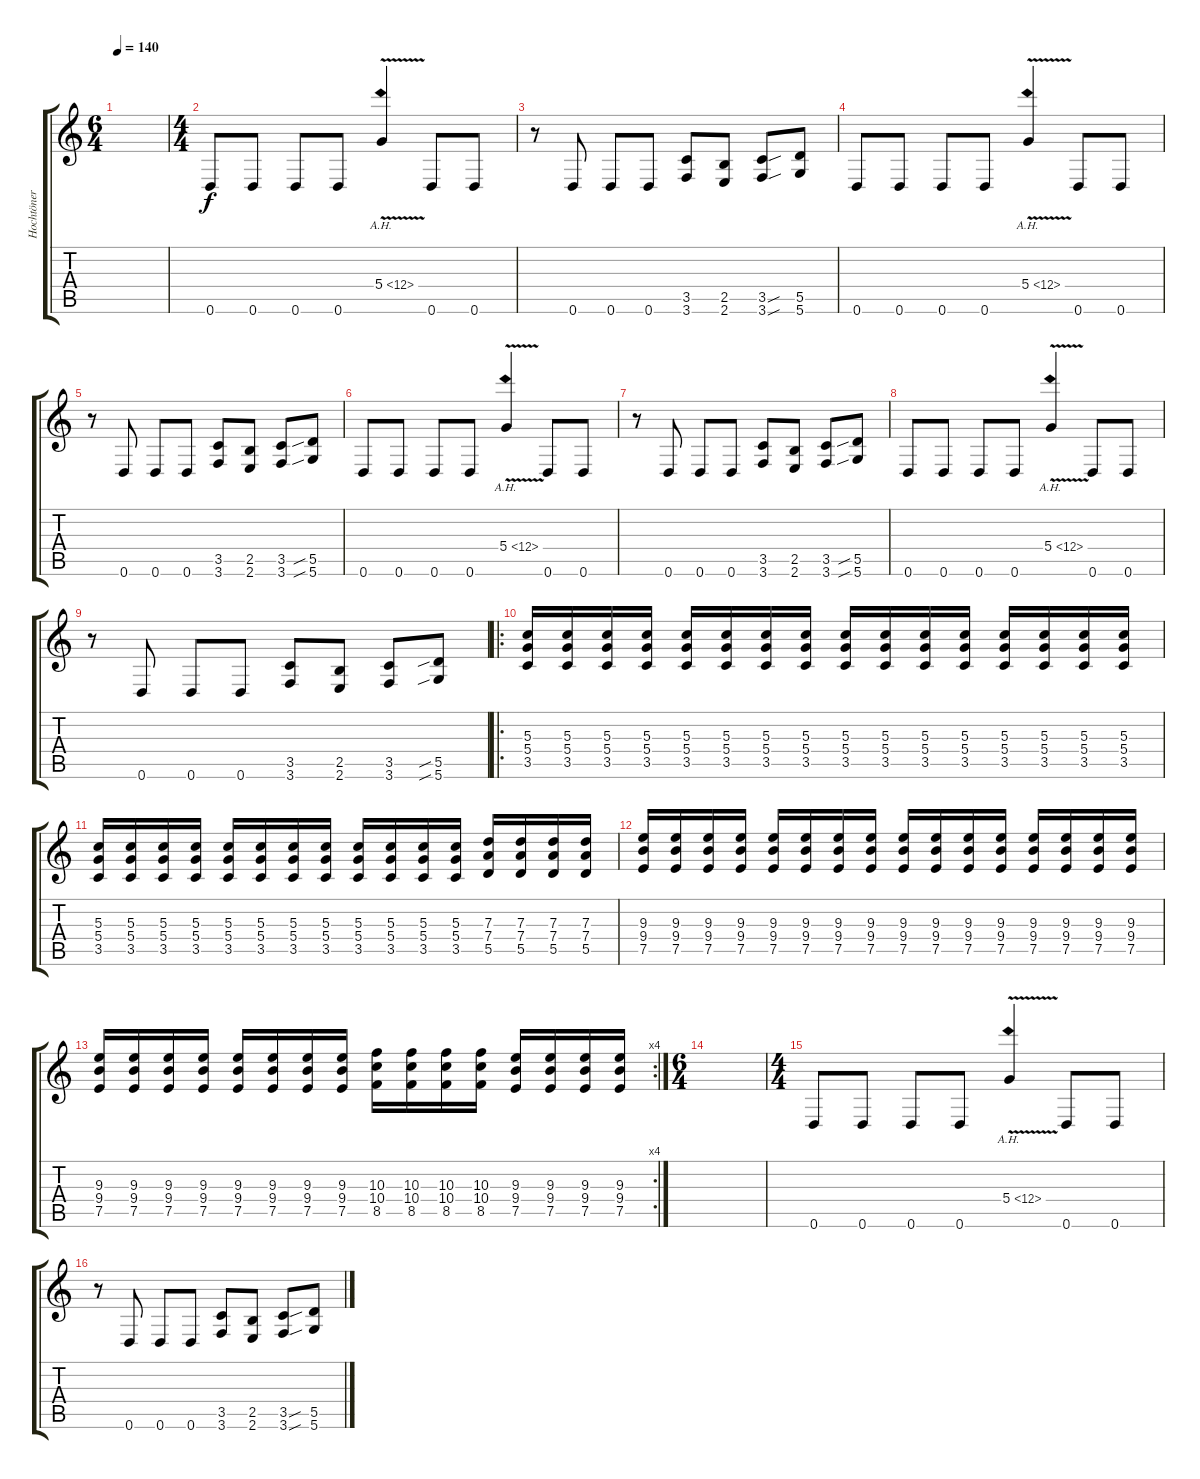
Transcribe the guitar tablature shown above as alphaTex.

\track ("Hochtöner" "Hochtöner") {instrument distortionguitar}
\staff {score tabs}
\tuning (E4 B3 G3 D3 A2 D2) {hide}
\ts (6 4)
\tempo 140
\clef g2
\ks c
|
\ts (4 4)
0.6.8 0.6.8 0.6.8 0.6.8 5.4{ah 7 v}.4{instrument distortionguitar} 0.6.8 0.6.8 |
r.8 0.6.8 0.6.8 0.6.8 (3.5 3.6).8 (2.5 2.6).8 (3.5{sou} 3.6{sou}).8 (5.5 5.6).8 |
0.6.8 0.6.8 0.6.8 0.6.8 5.4{ah 7 v}.4 0.6.8 0.6.8 |
r.8 0.6.8 0.6.8 0.6.8 (3.5 3.6).8 (2.5 2.6).8 (3.5 3.6).8 (5.5{sib} 5.6{sib}).8 |
0.6.8 0.6.8 0.6.8 0.6.8 5.4{ah 7 v}.4 0.6.8 0.6.8 |
r.8 0.6.8 0.6.8 0.6.8 (3.5 3.6).8 (2.5 2.6).8 (3.5 3.6).8 (5.5{sib} 5.6{sib}).8 |
0.6.8 0.6.8 0.6.8 0.6.8 5.4{ah 7 v}.4 0.6.8 0.6.8 |
r.8 0.6.8 0.6.8 0.6.8 (3.5 3.6).8 (2.5 2.6).8 (3.5 3.6).8 (5.5{sib} 5.6{sib}).8 |
\ro
(5.3 5.4 3.5).16 (5.3 5.4 3.5).16 (5.3 5.4 3.5).16 (5.3 5.4 3.5).16 (5.3 5.4 3.5).16 (5.3 5.4 3.5).16 (5.3 5.4 3.5).16 (5.3 5.4 3.5).16 (5.3 5.4 3.5).16 (5.3 5.4 3.5).16 (5.3 5.4 3.5).16 (5.3 5.4 3.5).16 (5.3 5.4 3.5).16 (5.3 5.4 3.5).16 (5.3 5.4 3.5).16 (5.3 5.4 3.5).16 |
(5.3 5.4 3.5).16 (5.3 5.4 3.5).16 (5.3 5.4 3.5).16 (5.3 5.4 3.5).16 (5.3 5.4 3.5).16 (5.3 5.4 3.5).16 (5.3 5.4 3.5).16 (5.3 5.4 3.5).16 (5.3 5.4 3.5).16 (5.3 5.4 3.5).16 (5.3 5.4 3.5).16 (5.3 5.4 3.5).16 (7.3 7.4 5.5).16 (7.3 7.4 5.5).16 (7.3 7.4 5.5).16 (7.3 7.4 5.5).16 |
(9.3 9.4 7.5).16 (9.3 9.4 7.5).16 (9.3 9.4 7.5).16 (9.3 9.4 7.5).16 (9.3 9.4 7.5).16 (9.3 9.4 7.5).16 (9.3 9.4 7.5).16 (9.3 9.4 7.5).16 (9.3 9.4 7.5).16 (9.3 9.4 7.5).16 (9.3 9.4 7.5).16 (9.3 9.4 7.5).16 (9.3 9.4 7.5).16 (9.3 9.4 7.5).16 (9.3 9.4 7.5).16 (9.3 9.4 7.5).16 |
\rc 4
(9.3 9.4 7.5).16 (9.3 9.4 7.5).16 (9.3 9.4 7.5).16 (9.3 9.4 7.5).16 (9.3 9.4 7.5).16 (9.3 9.4 7.5).16 (9.3 9.4 7.5).16 (9.3 9.4 7.5).16 (10.3 10.4 8.5).16 (10.3 10.4 8.5).16 (10.3 10.4 8.5).16 (10.3 10.4 8.5).16 (9.3 9.4 7.5).16 (9.3 9.4 7.5).16 (9.3 9.4 7.5).16 (9.3 9.4 7.5).16 |
\ts (6 4)
|
\ts (4 4)
0.6.8 0.6.8 0.6.8 0.6.8 5.4{ah 7 v}.4{instrument distortionguitar} 0.6.8 0.6.8 |
r.8 0.6.8 0.6.8 0.6.8 (3.5 3.6).8 (2.5 2.6).8 (3.5{sou} 3.6{sou}).8 (5.5 5.6).8
